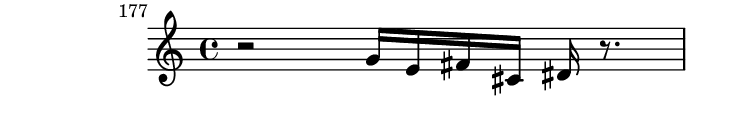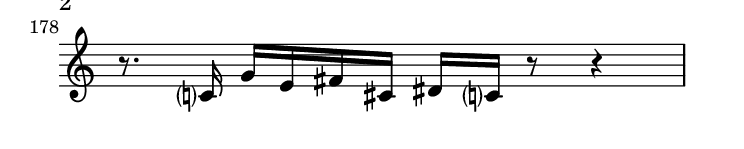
\version "2.10.33"

\include "lib.ly"

\score {
  \new Staff {
      \time 4/4
      \relative c'' {
        \set Score.currentBarNumber = #177
        \bar ""
        \bracketUp
        \override TextScript #'extra-offset = #'( -6 . 4 )
        r2 g16 e fis cis dis r8.
        r8. c?16 g'16 e fis cis dis c? r8 r4
      }
    }
  \layout {
    \context {
      \Staff \consists "Horizontal_bracket_engraver"
    }
  }
  \midi {}
}
\paper {
  paper-width = 12.6\cm
  paper-height = 3\cm
  line-width = 13.5\cm
  top-margin = -.1\cm
  left-margin = -1.2\cm
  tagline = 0
}
